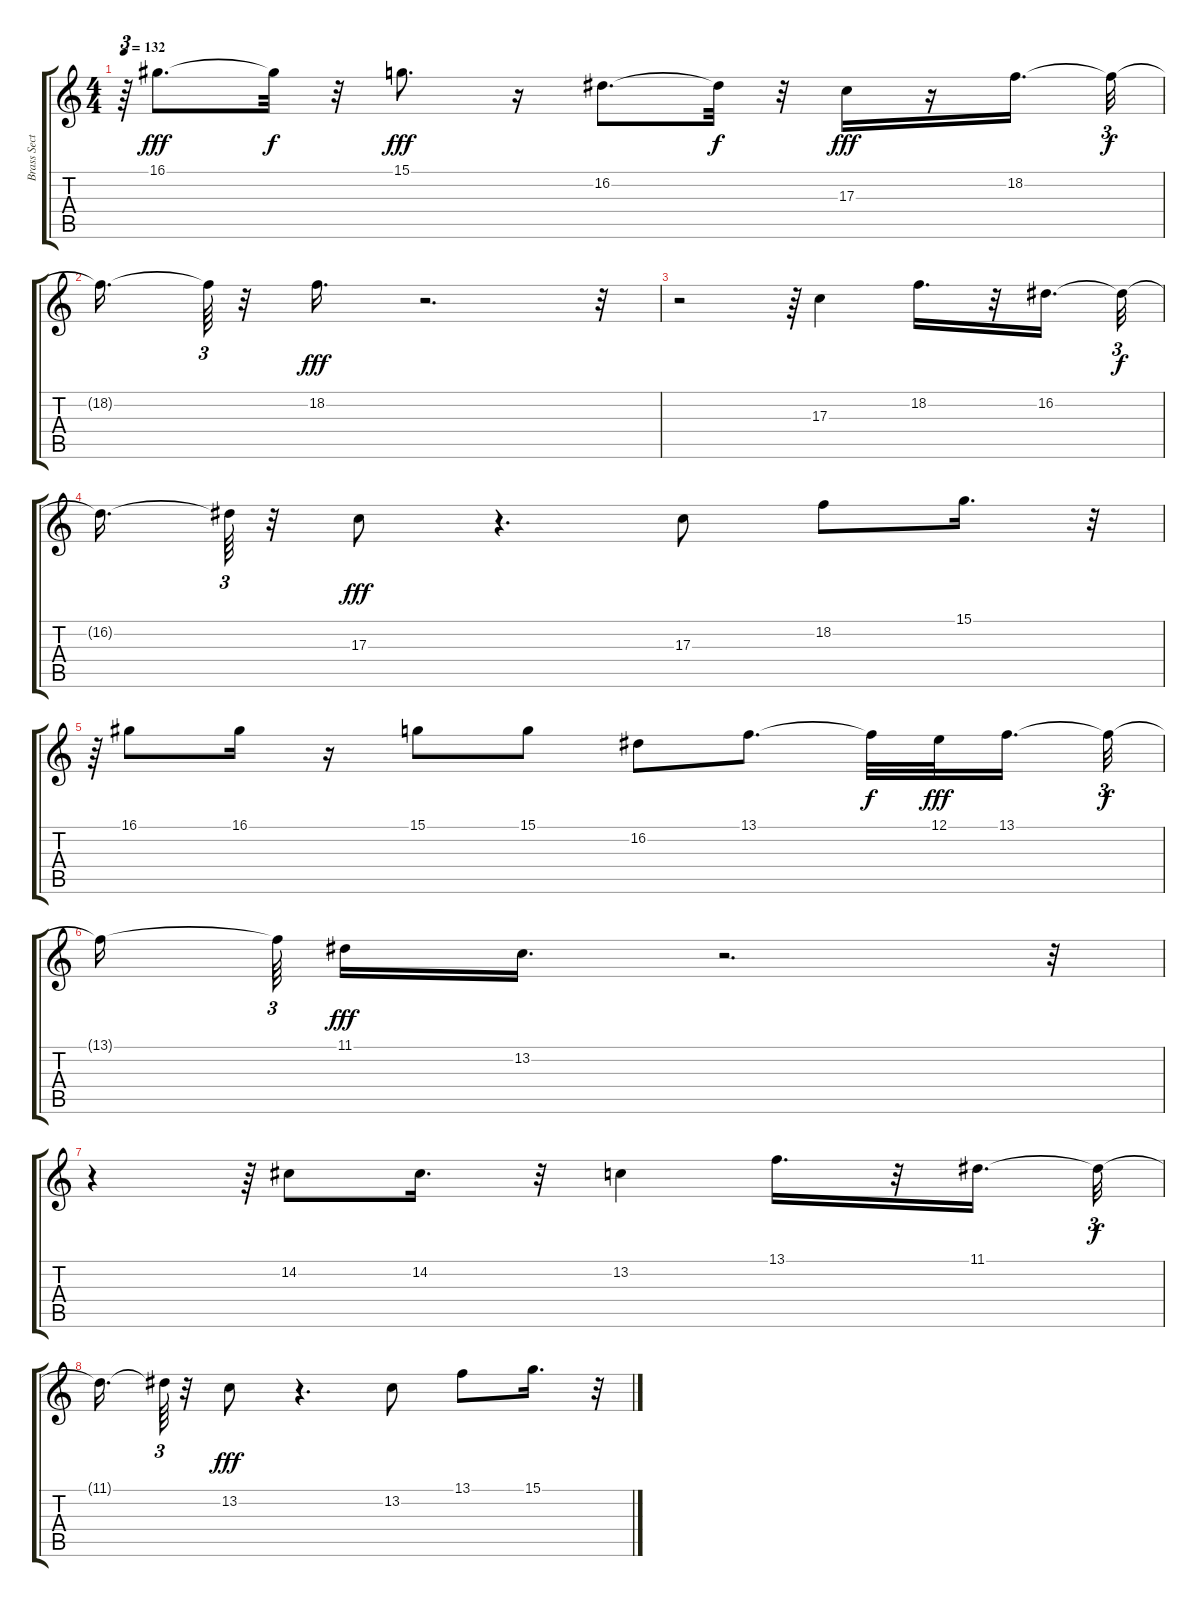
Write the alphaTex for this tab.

\track ("Brass Section" "Brass Sect") {instrument brasssection}
\staff {score tabs}
\tuning (E4 B3 G3 D3 A2 E2) {hide}
\ts (4 4)
\tempo 132
\clef g2
\ks c
r.64{tu (3 2) dy fff} 16.1.8{d} 16.1{t}.32{dy f} r.32 15.1.8{d dy fff} r.16 16.2.8{d} 16.2{t}.32{dy f} r.32 17.3.16{dy fff} r.16 18.2.16{d} 18.2{t}.32{tu (3 2) dy f} |
18.2{t}.16{d} 18.2{t}.64{tu (3 2)} r.32 18.2.16{d dy fff} r.2{d} r.32{tu (3 2)} |
r.2 r.64{tu (3 2)} 17.3.4 18.2.16{d} r.32 16.2.16{d} 16.2{t}.32{tu (3 2) dy f} |
16.2{t}.16{d} 16.2{t}.64{tu (3 2)} r.32 17.3.8{dy fff} r.4{d} 17.3.8 18.2.8 15.1.16{d} r.32{tu (3 2)} |
r.64{tu (3 2)} 16.1.8 16.1.16 r.16 15.1.8 15.1.8 16.2.8 13.1.8{d} 13.1{t}.32{dy f} 12.1.32{dy fff} 13.1.16{d beam splitsecondary} 13.1{t}.32{tu (3 2) dy f} |
13.1{t}.16{beam splitsecondary} 13.1{t}.64{tu (3 2) beam splitsecondary} 11.1.16{dy fff} 13.2.16{d} r.2{d} r.32{tu (3 2)} |
r.4 r.64{tu (3 2)} 14.2.8 14.2.16{d} r.32 13.2.4 13.1.16{d} r.32 11.1.16{d} 11.1{t}.32{tu (3 2) dy f} |
11.1{t}.16{d} 11.1{t}.64{tu (3 2)} r.32 13.2.8{dy fff} r.4{d} 13.2.8{volume 16} 13.1.8{volume 15} 15.1.16{d} r.32{tu (3 2)}
